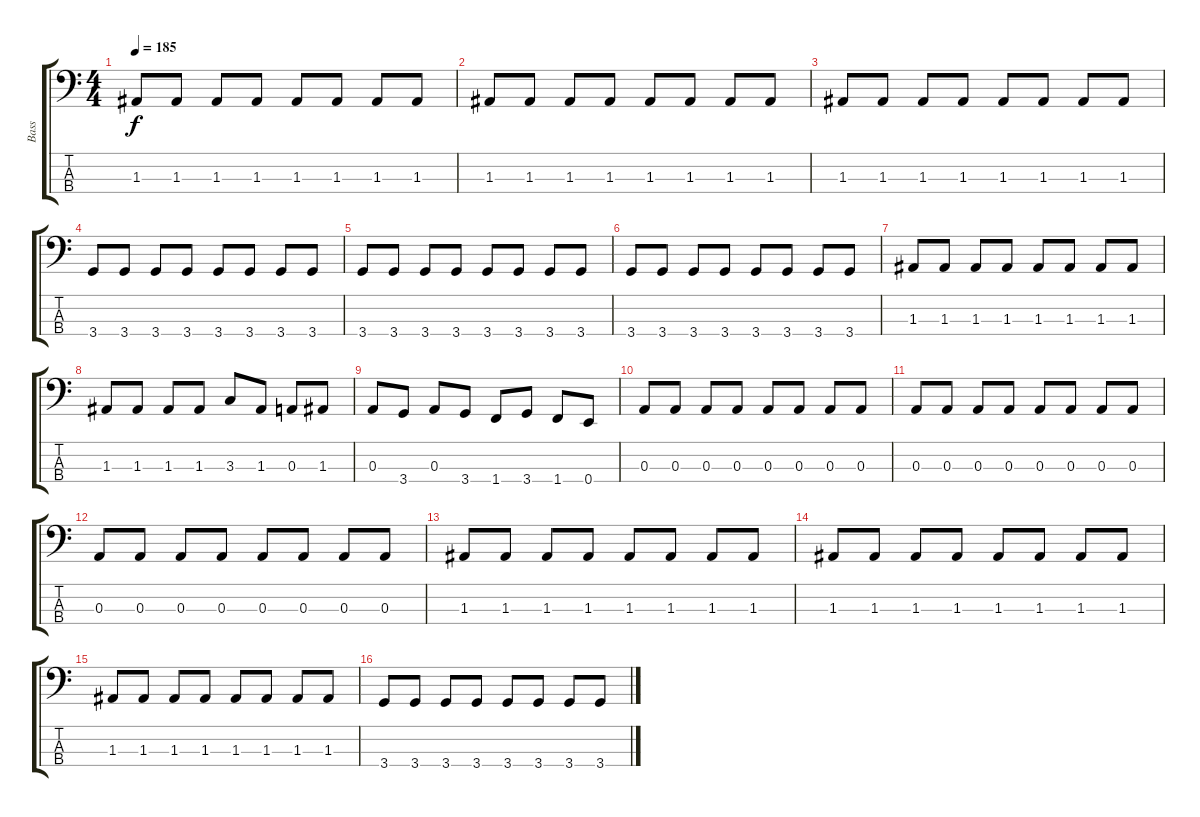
\track ("Bass" "Bass") {instrument electricbassfinger}
\staff {score tabs}
\tuning (G2 D2 A1 E1) {hide}
\ts (4 4)
\tempo 185
\clef f4
\ks c
1.3.8{dy f} 1.3.8 1.3.8 1.3.8 1.3.8 1.3.8 1.3.8 1.3.8 |
1.3.8 1.3.8 1.3.8 1.3.8 1.3.8 1.3.8 1.3.8 1.3.8 |
1.3.8 1.3.8 1.3.8 1.3.8 1.3.8 1.3.8 1.3.8 1.3.8 |
3.4.8 3.4.8 3.4.8 3.4.8 3.4.8 3.4.8 3.4.8 3.4.8 |
3.4.8 3.4.8 3.4.8 3.4.8 3.4.8 3.4.8 3.4.8 3.4.8 |
3.4.8 3.4.8 3.4.8 3.4.8 3.4.8 3.4.8 3.4.8 3.4.8 |
1.3.8 1.3.8 1.3.8 1.3.8 1.3.8 1.3.8 1.3.8 1.3.8 |
1.3.8 1.3.8 1.3.8 1.3.8 3.3.8 1.3.8 0.3.8 1.3.8 |
0.3.8 3.4.8 0.3.8 3.4.8 1.4.8 3.4.8 1.4.8 0.4.8 |
0.3.8 0.3.8 0.3.8 0.3.8 0.3.8 0.3.8 0.3.8 0.3.8 |
0.3.8 0.3.8 0.3.8 0.3.8 0.3.8 0.3.8 0.3.8 0.3.8 |
0.3.8 0.3.8 0.3.8 0.3.8 0.3.8 0.3.8 0.3.8 0.3.8 |
1.3.8 1.3.8 1.3.8 1.3.8 1.3.8 1.3.8 1.3.8 1.3.8 |
1.3.8 1.3.8 1.3.8 1.3.8 1.3.8 1.3.8 1.3.8 1.3.8 |
1.3.8 1.3.8 1.3.8 1.3.8 1.3.8 1.3.8 1.3.8 1.3.8 |
3.4.8 3.4.8 3.4.8 3.4.8 3.4.8 3.4.8 3.4.8 3.4.8
